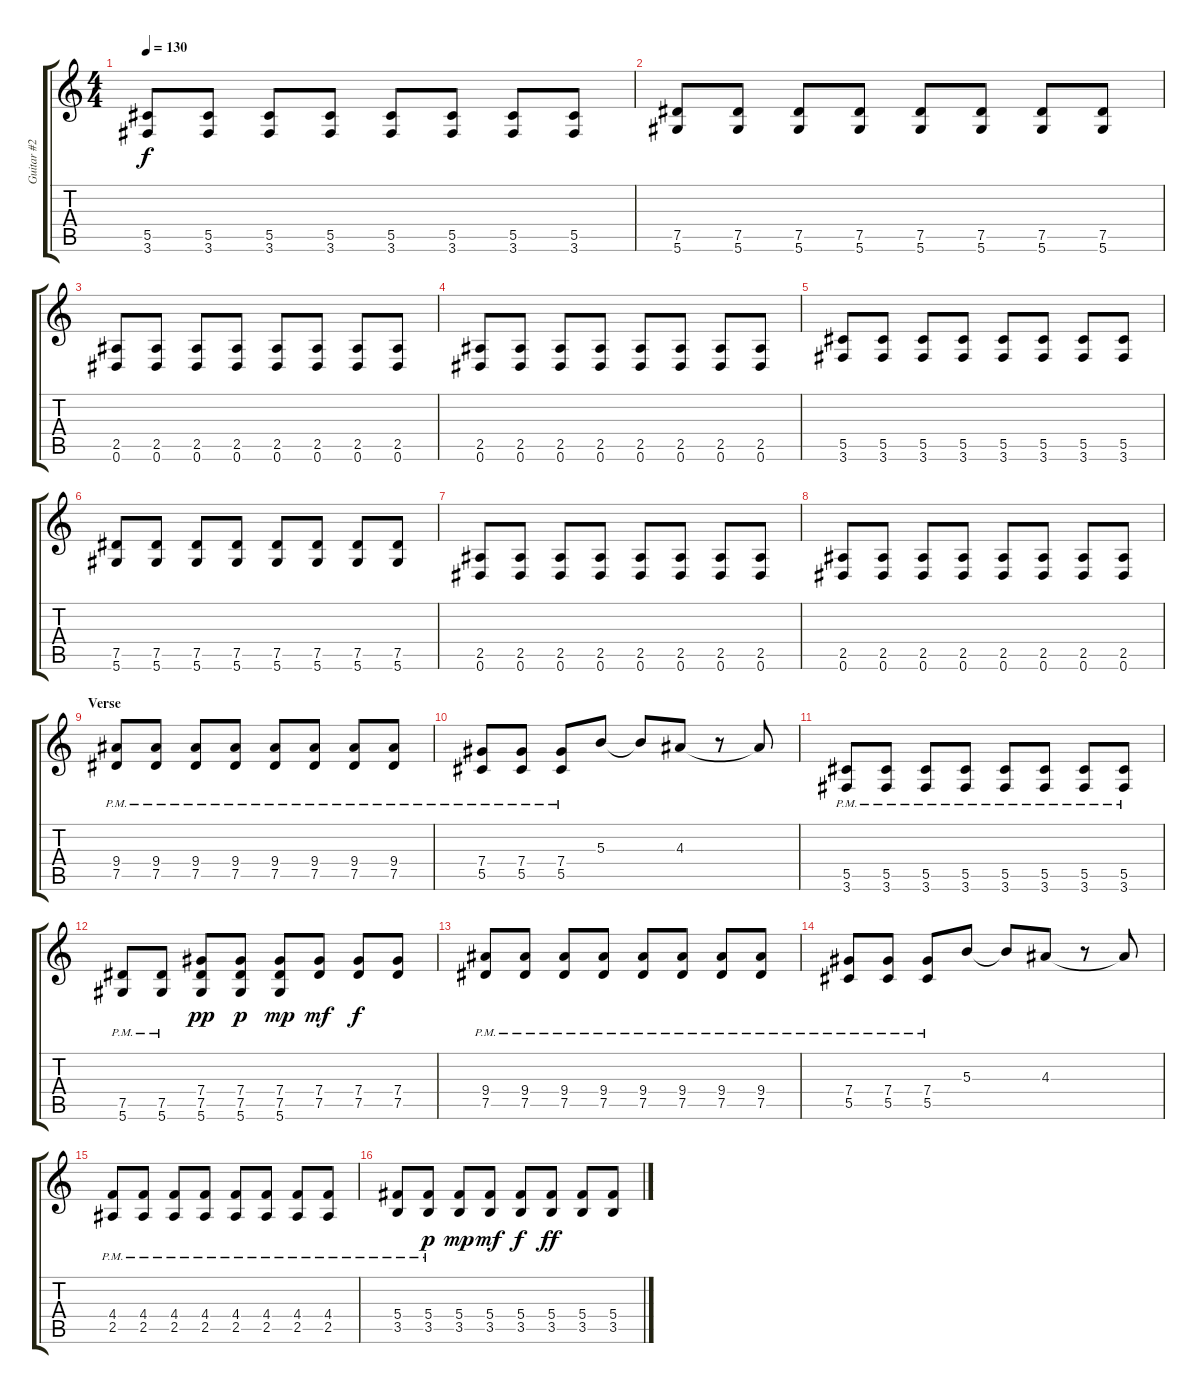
\track ("Guitar #2" "Guitar #2") {instrument acousticguitarsteel}
\staff {score tabs}
\tuning (Eb4 Bb3 Gb3 Db3 Ab2 Eb2) {hide}
\ts (4 4)
\tempo 130
\clef g2
\ks c
(5.5 3.6).8{dy f} (5.5 3.6).8 (5.5 3.6).8 (5.5 3.6).8 (5.5 3.6).8 (5.5 3.6).8 (5.5 3.6).8 (5.5 3.6).8 |
(7.5 5.6).8 (7.5 5.6).8 (7.5 5.6).8 (7.5 5.6).8 (7.5 5.6).8 (7.5 5.6).8 (7.5 5.6).8 (7.5 5.6).8 |
(2.5 0.6).8 (2.5 0.6).8 (2.5 0.6).8 (2.5 0.6).8 (2.5 0.6).8 (2.5 0.6).8 (2.5 0.6).8 (2.5 0.6).8 |
(2.5 0.6).8 (2.5 0.6).8 (2.5 0.6).8 (2.5 0.6).8 (2.5 0.6).8 (2.5 0.6).8 (2.5 0.6).8 (2.5 0.6).8 |
(5.5 3.6).8 (5.5 3.6).8 (5.5 3.6).8 (5.5 3.6).8 (5.5 3.6).8 (5.5 3.6).8 (5.5 3.6).8 (5.5 3.6).8 |
(7.5 5.6).8 (7.5 5.6).8 (7.5 5.6).8 (7.5 5.6).8 (7.5 5.6).8 (7.5 5.6).8 (7.5 5.6).8 (7.5 5.6).8 |
(2.5 0.6).8 (2.5 0.6).8 (2.5 0.6).8 (2.5 0.6).8 (2.5 0.6).8 (2.5 0.6).8 (2.5 0.6).8 (2.5 0.6).8 |
(2.5 0.6).8 (2.5 0.6).8 (2.5 0.6).8 (2.5 0.6).8 (2.5 0.6).8 (2.5 0.6).8 (2.5 0.6).8 (2.5 0.6).8 |
\section ("" "Verse")
(9.4{pm} 7.5{pm}).8{volume 10} (9.4{pm} 7.5{pm}).8 (9.4{pm} 7.5{pm}).8 (9.4{pm} 7.5{pm}).8 (9.4{pm} 7.5{pm}).8 (9.4{pm} 7.5{pm}).8 (9.4{pm} 7.5{pm}).8 (9.4{pm} 7.5{pm}).8 |
(7.4{pm} 5.5{pm}).8 (7.4{pm} 5.5{pm}).8 (7.4{pm} 5.5{pm}).8 5.3.8 5.3{t}.8 4.3.8 r.8 4.3{t}.8 |
(5.5{pm} 3.6{pm}).8 (5.5{pm} 3.6{pm}).8 (5.5{pm} 3.6{pm}).8 (5.5{pm} 3.6{pm}).8 (5.5{pm} 3.6{pm}).8 (5.5{pm} 3.6{pm}).8 (5.5{pm} 3.6{pm}).8 (5.5{pm} 3.6{pm}).8 |
(7.5{pm} 5.6{pm}).8 (7.5 5.6{pm}).8 (7.4 7.5 5.6).8{dy pp} (7.4 7.5 5.6).8{dy p} (7.4 7.5 5.6).8{dy mp} (7.4 7.5).8{dy mf} (7.4 7.5).8{dy f} (7.4 7.5).8 |
(9.4{pm} 7.5{pm}).8 (9.4{pm} 7.5{pm}).8 (9.4{pm} 7.5{pm}).8 (9.4{pm} 7.5{pm}).8 (9.4{pm} 7.5{pm}).8 (9.4{pm} 7.5{pm}).8 (9.4{pm} 7.5{pm}).8 (9.4{pm} 7.5{pm}).8 |
(7.4{pm} 5.5{pm}).8 (7.4{pm} 5.5{pm}).8 (7.4{pm} 5.5{pm}).8 5.3.8 5.3{t}.8 4.3.8 r.8 4.3{t}.8 |
(4.4{pm} 2.5{pm}).8 (4.4{pm} 2.5{pm}).8 (4.4{pm} 2.5{pm}).8 (4.4{pm} 2.5{pm}).8 (4.4{pm} 2.5{pm}).8 (4.4{pm} 2.5{pm}).8 (4.4{pm} 2.5{pm}).8 (4.4{pm} 2.5{pm}).8 |
(5.4{pm} 3.5{pm}).8 (5.4 3.5{pm}).8{dy p} (5.4 3.5).8{dy mp} (5.4 3.5).8{dy mf} (5.4 3.5).8{dy f} (5.4 3.5).8{dy ff} (5.4 3.5).8 (5.4 3.5).8
